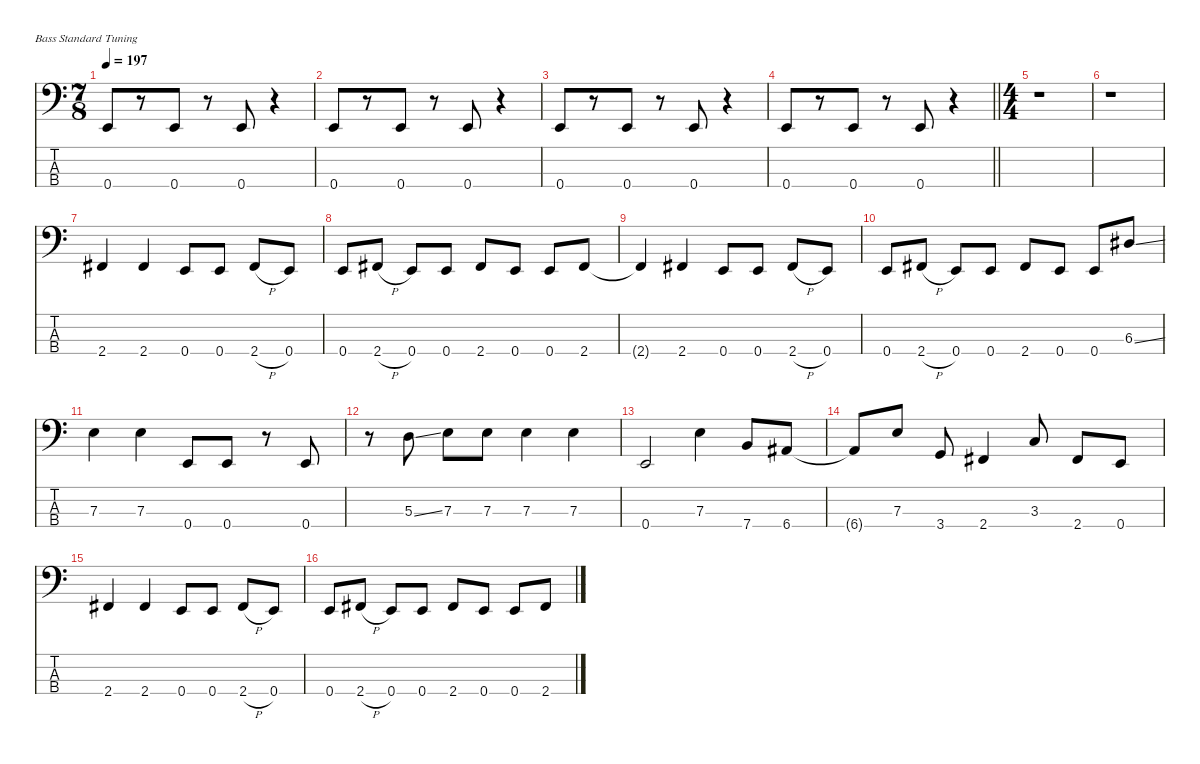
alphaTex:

\defaultSystemsLayout 4
\hideDynamics
\bracketExtendMode nobrackets
\singleTrackTrackNamePolicy hidden
\multiTrackTrackNamePolicy hidden
\firstSystemTrackNameMode fullname
\firstSystemTrackNameOrientation horizontal
\otherSystemsTrackNameOrientation horizontal
\track ("Bass" "el.bs.") {defaultSystemsLayout 4 instrument electricbassfinger}
\staff {score tabs}
\tuning (G2 D2 A1 E1)
\ts (7 8)
\tempo 197
\clef f4
\ks c
0.4.8{dy f instrument slapbass2 beam Up} r.8{beam Up} 0.4.8{beam Up} r.8{beam Up} 0.4.8{beam Up} r.4{beam Up} |
0.4.8{beam Up} r.8{beam Up} 0.4.8{beam Up} r.8{beam Up} 0.4.8{beam Up} r.4{beam Up} |
0.4.8{beam Up} r.8{beam Up} 0.4.8{beam Up} r.8{beam Up} 0.4.8{beam Up} r.4{beam Up} |
\barLineRight lightlight
0.4.8{beam Up} r.8{beam Up} 0.4.8{beam Up} r.8{beam Up} 0.4.8{beam Up} r.4{beam Up} |
\ts (4 4)
\beaming (8 2 2 2 2)
r.1{beam Down} |
r.1{beam Down} |
2.4{acc #}.4{instrument electricbassfinger beam Up} 2.4{acc #}.4{beam Up} 0.4.8{beam Up} 0.4.8{beam Up} 2.4{h acc #}.8{beam Up} 0.4.8{beam Up} |
0.4.8{beam Up} 2.4{h acc #}.8{beam Up} 0.4.8{beam Up} 0.4.8{beam Up} 2.4{acc #}.8{beam Up} 0.4.8{beam Up} 0.4.8{beam Up} 2.4{acc #}.8{beam Up} |
2.4{t acc #}.4{beam Up} 2.4{acc #}.4{beam Up} 0.4.8{beam Up} 0.4.8{beam Up} 2.4{h acc #}.8{beam Up} 0.4.8{beam Up} |
0.4.8{beam Up} 2.4{h acc #}.8{beam Up} 0.4.8{beam Up} 0.4.8{beam Up} 2.4{acc #}.8{beam Up} 0.4.8{beam Up} 0.4.8{beam Up} 6.3{ss acc #}.8{beam Up} |
7.3.4{beam Down} 7.3.4{beam Down} 0.4.8{beam Up} 0.4.8{beam Up} r.8{beam Up} 0.4.8{beam Up} |
r.8{beam Down} 5.3{ss}.8{beam Down} 7.3.8{beam Down} 7.3.8{beam Down} 7.3.4{beam Down} 7.3.4{beam Down} |
0.4.2{beam Up} 7.3.4{beam Down} 7.4.8{beam Up} 6.4{acc #}.8{beam Up} |
6.4{t acc #}.8{beam Up} 7.3.8{beam Up} 3.4.8{beam Up} 2.4{acc #}.4{beam Up} 3.3.8{beam Up} 2.4{acc #}.8{beam Up} 0.4.8{beam Up} |
2.4{acc #}.4{beam Up} 2.4{acc #}.4{beam Up} 0.4.8{beam Up} 0.4.8{beam Up} 2.4{h acc #}.8{beam Up} 0.4.8{beam Up} |
0.4.8{beam Up} 2.4{h acc #}.8{beam Up} 0.4.8{beam Up} 0.4.8{beam Up} 2.4{acc #}.8{beam Up} 0.4.8{beam Up} 0.4.8{beam Up} 2.4{acc #}.8{beam Up}
